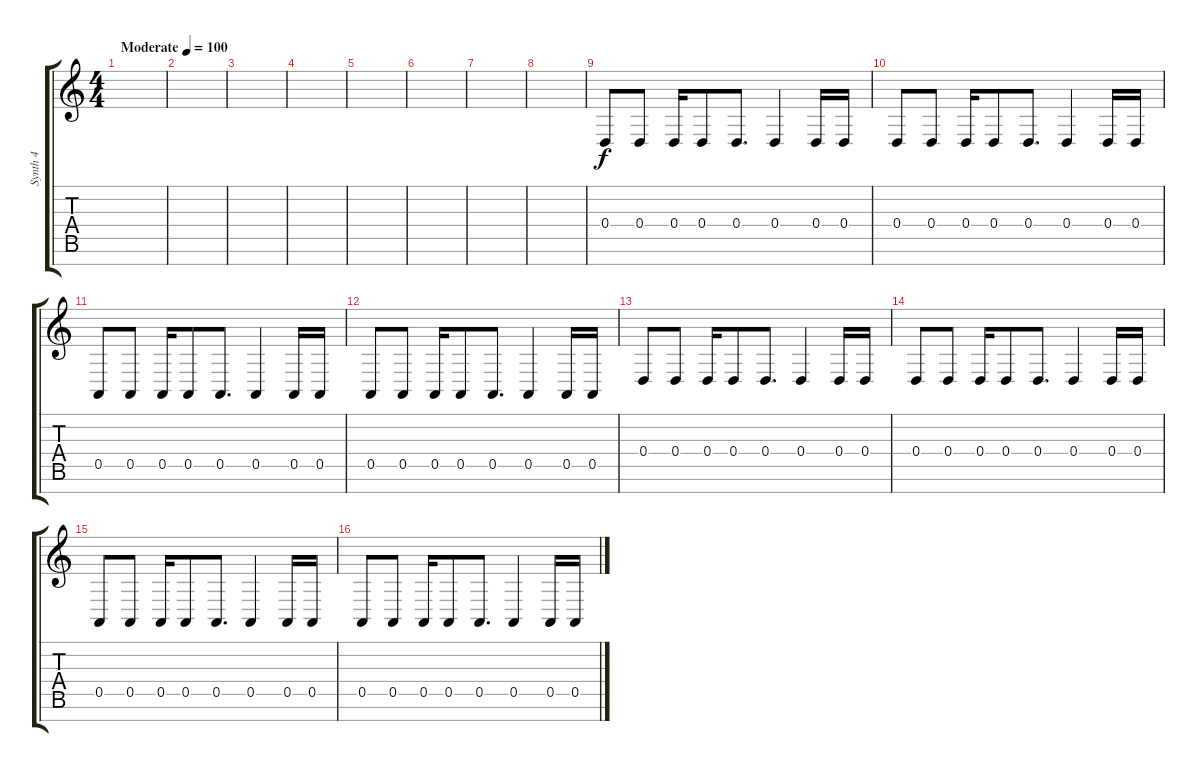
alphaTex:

\track ("Synth 4" "Synth 4") {instrument lead8bassandlead}
\staff {score tabs}
\tuning (E4 B3 G3 D3 A2 E2 B1) {hide}
\ts (4 4)
\tempo (100 "Moderate")
\clef g2
\ks c
|
|
|
|
|
|
|
|
0.4.8 0.4.8 0.4.16 0.4.8 0.4.8{d} 0.4.4 0.4.16 0.4.16 |
0.4.8 0.4.8 0.4.16 0.4.8 0.4.8{d} 0.4.4 0.4.16 0.4.16 |
0.5.8 0.5.8 0.5.16 0.5.8 0.5.8{d} 0.5.4 0.5.16 0.5.16 |
0.5.8 0.5.8 0.5.16 0.5.8 0.5.8{d} 0.5.4 0.5.16 0.5.16 |
0.4.8 0.4.8 0.4.16 0.4.8 0.4.8{d} 0.4.4 0.4.16 0.4.16 |
0.4.8 0.4.8 0.4.16 0.4.8 0.4.8{d} 0.4.4 0.4.16 0.4.16 |
0.5.8 0.5.8 0.5.16 0.5.8 0.5.8{d} 0.5.4 0.5.16 0.5.16 |
0.5.8 0.5.8 0.5.16 0.5.8 0.5.8{d} 0.5.4 0.5.16 0.5.16
